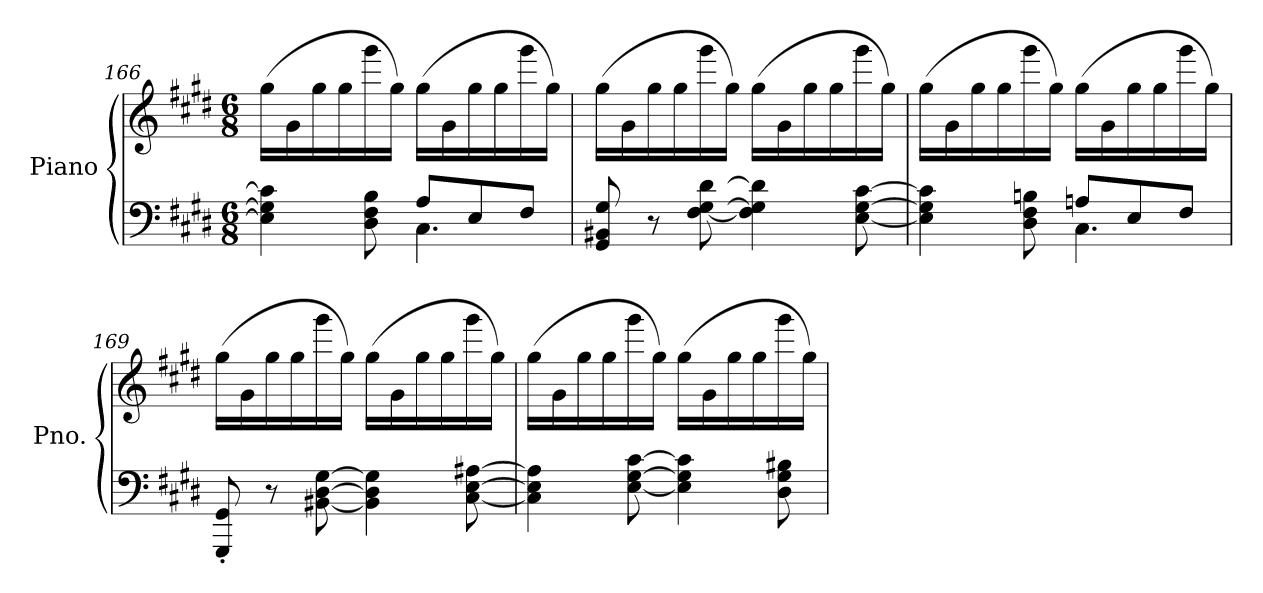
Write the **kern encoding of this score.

**kern	**kern
*part1	*part1
*staff2	*staff1
*I"Piano	*
*I'Pno.	*
*clefF4	*clefG2
*k[f#c#g#d#]	*k[f#c#g#d#]
*M6/8	*M6/8
=166	=166
*^	*
4E\] 4G#\] 4c#\]	4.ryy	(16gg#\LL
.	.	16g#\
.	.	16gg#\
.	.	16gg#\
8D#\ 8F#\ 8B\	.	16ggg#\
.	.	16gg#\JJ)
8A/L	4.C#\	(16gg#\LL
.	.	16g#\
8E/	.	16gg#\
.	.	16gg#\
8F#/J	.	16ggg#\
.	.	16gg#\JJ)
*v	*v	*
=167	=167
8GG#/ 8BB#X/ 8G#/	(16gg#\LL
.	16g#\
8r	16gg#\
.	16gg#\
[8F#\ [8G#\ [8d#\	16ggg#\
.	16gg#\JJ)
4F#\] 4G#\] 4d#\]	(16gg#\LL
.	16g#\
.	16gg#\
.	16gg#\
[8E\ [8G#\ [8c#\	16ggg#\
.	16gg#\JJ)
!!LO:LB:g=z
=168	=168
*^	*
4E\] 4G#\] 4c#\]	4.ryy	(16gg#\LL
.	.	16g#\
.	.	16gg#\
.	.	16gg#\
8D#\ 8F#\ 8Bn\	.	16ggg#\
.	.	16gg#\JJ)
8An/L	4.C#\	(16gg#\LL
.	.	16g#\
8E/	.	16gg#\
.	.	16gg#\
8F#/J	.	16ggg#\
.	.	16gg#\JJ)
*v	*v	*
=169	=169
8GGG#/' 8GG#/'	(16gg#\LL
.	16g#\
8r	16gg#\
.	16gg#\
[8BB#X\ [8D#\ [8G#\	16ggg#\
.	16gg#\JJ)
4BB#\] 4D#\] 4G#\]	(16gg#\LL
.	16g#\
.	16gg#\
.	16gg#\
[8C#\ [8E\ [8A#X\	16ggg#\
.	16gg#\JJ)
=170	=170
4C#\] 4E\] 4A#\]	(16gg#\LL
.	16g#\
.	16gg#\
.	16gg#\
[8E\ [8G#\ [8c#\	16ggg#\
.	16gg#\JJ)
4E\] 4G#\] 4c#\]	(16gg#\LL
.	16g#\
.	16gg#\
.	16gg#\
8D#\ 8G#\ 8B#X\	16ggg#\
.	16gg#\JJ)
=	=
*-	*-
